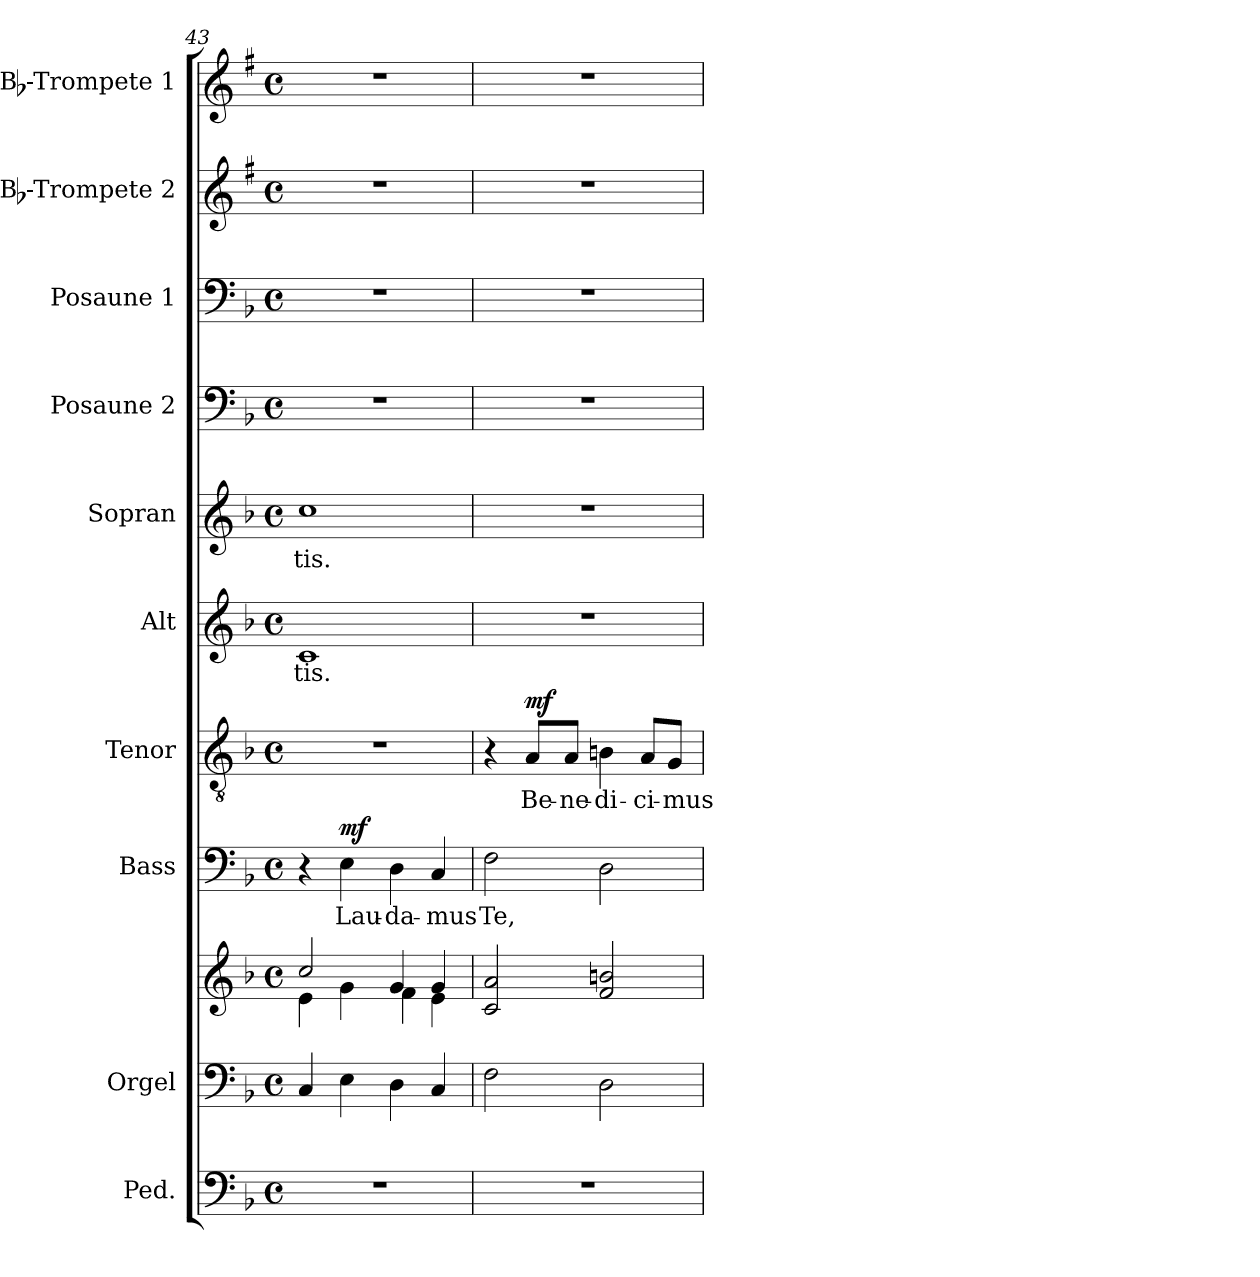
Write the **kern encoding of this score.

**kern	**kern	**kern	**kern	**text	**dynam	**kern	**text	**dynam	**kern	**text	**kern	**text	**kern	**kern	**kern	**kern
*part10	*part9	*part9	*part8	*part8	*part8	*part7	*part7	*part7	*part6	*part6	*part5	*part5	*part4	*part3	*part2	*part1
*staff11	*staff10	*staff9	*staff8	*staff8	*staff8	*staff7	*staff7	*staff7	*staff6	*staff6	*staff5	*staff5	*staff4	*staff3	*staff2	*staff1
*I"Ped.	*I"Orgel	*	*I"Bass	*	*	*I"Tenor	*	*	*I"Alt	*	*I"Sopran	*	*I"Posaune 2	*I"Posaune 1	*I"Bb-Trompete 2	*I"Bb-Trompete 1
*	*I'Org.	*	*I'B.	*	*	*I'T.	*	*	*I'A.	*	*I'S.	*	*I'Pos. 2	*I'Pos. 1	*I'Bb Trp. 2	*I'Bb Trp. 1
*clefF4	*clefF4	*clefG2	*clefF4	*	*	*clefGv2	*	*	*clefG2	*	*clefG2	*	*clefF4	*clefF4	*clefG2	*clefG2
*ITrd7c12	*	*	*	*	*	*	*	*	*	*	*	*	*	*	*ITrd1c2	*ITrd1c2
*k[b-]	*k[b-]	*k[b-]	*k[b-]	*	*	*k[b-]	*	*	*k[b-]	*	*k[b-]	*	*k[b-]	*k[b-]	*k[b-]	*k[b-]
*F:	*F:	*F:	*F:	*	*	*F:	*	*	*F:	*	*F:	*	*F:	*F:	*F:	*F:
*M4/4	*M4/4	*M4/4	*M4/4	*	*	*M4/4	*	*	*M4/4	*	*M4/4	*	*M4/4	*M4/4	*M4/4	*M4/4
*met(c)	*met(c)	*met(c)	*met(c)	*	*	*met(c)	*	*	*met(c)	*	*met(c)	*	*met(c)	*met(c)	*met(c)	*met(c)
=43	=43	=43	=43	=43	=43	=43	=43	=43	=43	=43	=43	=43	=43	=43	=43	=43
*	*	*^	*	*	*	*	*	*	*	*	*	*	*	*	*	*
!	!	!	!	!	!	!	!	!	!	!	!LO:LY:b	!	!LO:LY:b	!	!	!	!
1r	4C/	2cc/	4e\	4r	.	.	1r	.	.	1c	-tis.	1cc	-tis.	1r	1r	1r	1r
!	!	!	!	!	!LO:LY:b	!LO:DY:a	!	!	!	!	!	!	!	!	!	!	!
.	4E\	.	4g\	4E\	Lau-	mf	.	.	.	.	.	.	.	.	.	.	.
!	!	!	!	!	!LO:LY:b	!	!	!	!	!	!	!	!	!	!	!	!
.	4D\	4g/	4f\	4D\	-da-	.	.	.	.	.	.	.	.	.	.	.	.
!	!	!	!	!	!LO:LY:b	!	!	!	!	!	!	!	!	!	!	!	!
.	4C/	4g/	4e\	4C/	-mus	.	.	.	.	.	.	.	.	.	.	.	.
=44	=44	=44	=44	=44	=44	=44	=44	=44	=44	=44	=44	=44	=44	=44	=44	=44	=44
!	!	!	!	!	!LO:LY:b	!	!	!	!	!	!	!	!	!	!	!	!
*	*	*v	*v	*	*	*	*	*	*	*	*	*	*	*	*	*	*
1r	2F\	2c/ 2a/	2F\	Te,	.	4r	.	.	1r	.	1r	.	1r	1r	1r	1r
!	!	!	!	!	!	!	!LO:LY:b	!LO:DY:a	!	!	!	!	!	!	!	!
.	.	.	.	.	.	8A/L	Be-	mf	.	.	.	.	.	.	.	.
!	!	!	!	!	!	!	!LO:LY:b	!	!	!	!	!	!	!	!	!
.	.	.	.	.	.	8A/J	-ne-	.	.	.	.	.	.	.	.	.
!	!	!	!	!	!	!	!LO:LY:b	!	!	!	!	!	!	!	!	!
.	2D\	2f/ 2bn/	2D\	.	.	4Bn\	-di-	.	.	.	.	.	.	.	.	.
!	!	!	!	!	!	!	!LO:LY:b	!	!	!	!	!	!	!	!	!
.	.	.	.	.	.	8A/L	-ci-	.	.	.	.	.	.	.	.	.
!	!	!	!	!	!	!	!LO:LY:b	!	!	!	!	!	!	!	!	!
.	.	.	.	.	.	8G/J	-mus	.	.	.	.	.	.	.	.	.
=	=	=	=	=	=	=	=	=	=	=	=	=	=	=	=	=
*-	*-	*-	*-	*-	*-	*-	*-	*-	*-	*-	*-	*-	*-	*-	*-	*-
